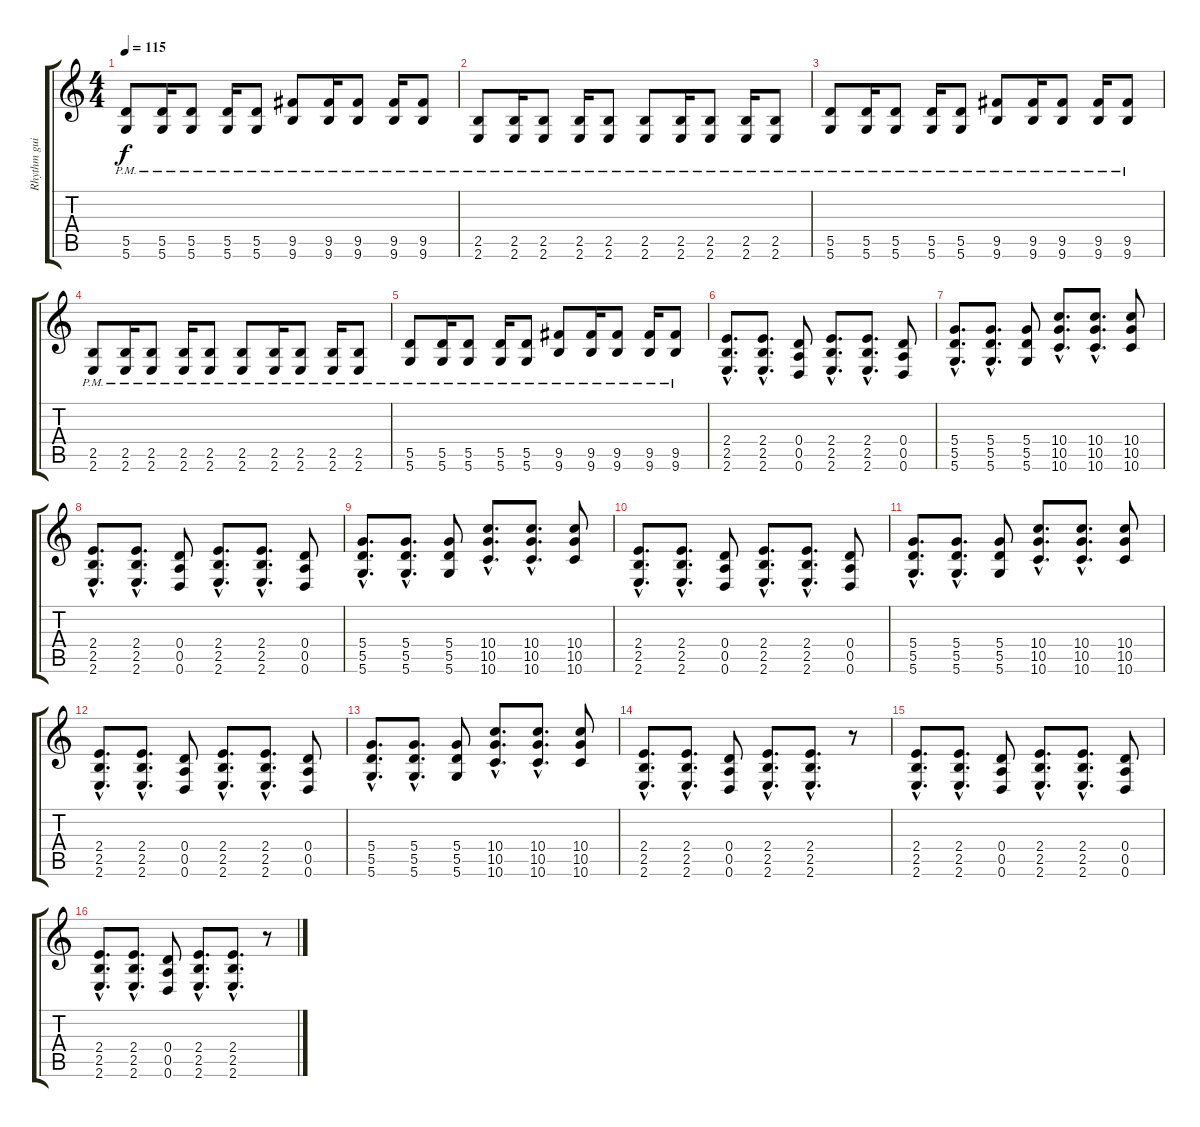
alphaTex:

\track ("Rhythm guitar" "Rhythm gui") {instrument distortionguitar}
\staff {score tabs}
\tuning (E4 B3 G3 D3 A2 D2) {hide}
\ts (4 4)
\tempo 115
\clef g2
\ks c
(5.5{pm} 5.6{pm}).8{dy f} (5.5{pm} 5.6{pm}).16 (5.5{pm} 5.6{pm}).8 (5.5{pm} 5.6{pm}).16 (5.5{pm} 5.6{pm}).8 (9.5{pm} 9.6{pm}).8 (9.5{pm} 9.6{pm}).16 (9.5{pm} 9.6{pm}).8 (9.5{pm} 9.6{pm}).16 (9.5{pm} 9.6{pm}).8 |
(2.5{pm} 2.6{pm}).8 (2.5{pm} 2.6{pm}).16 (2.5{pm} 2.6{pm}).8 (2.5{pm} 2.6{pm}).16 (2.5{pm} 2.6{pm}).8 (2.5{pm} 2.6{pm}).8 (2.5{pm} 2.6{pm}).16 (2.5{pm} 2.6{pm}).8 (2.5{pm} 2.6{pm}).16 (2.5{pm} 2.6{pm}).8 |
(5.5{pm} 5.6{pm}).8 (5.5{pm} 5.6{pm}).16 (5.5{pm} 5.6{pm}).8 (5.5{pm} 5.6{pm}).16 (5.5{pm} 5.6{pm}).8 (9.5{pm} 9.6{pm}).8 (9.5{pm} 9.6{pm}).16 (9.5{pm} 9.6{pm}).8 (9.5{pm} 9.6{pm}).16 (9.5{pm} 9.6{pm}).8 |
(2.5{pm} 2.6{pm}).8 (2.5{pm} 2.6{pm}).16 (2.5{pm} 2.6{pm}).8 (2.5{pm} 2.6{pm}).16 (2.5{pm} 2.6{pm}).8 (2.5{pm} 2.6{pm}).8 (2.5{pm} 2.6{pm}).16 (2.5{pm} 2.6{pm}).8 (2.5{pm} 2.6{pm}).16 (2.5{pm} 2.6{pm}).8 |
(5.5{pm} 5.6{pm}).8 (5.5{pm} 5.6{pm}).16 (5.5{pm} 5.6{pm}).8 (5.5{pm} 5.6{pm}).16 (5.5{pm} 5.6{pm}).8 (9.5{pm} 9.6{pm}).8 (9.5{pm} 9.6{pm}).16 (9.5{pm} 9.6{pm}).8 (9.5{pm} 9.6{pm}).16 (9.5{pm} 9.6{pm}).8 |
(2.4{hac} 2.5{hac} 2.6{hac}).8{d} (2.4{hac} 2.5{hac} 2.6{hac}).8{d} (0.4 0.5 0.6).8 (2.4{hac} 2.5{hac} 2.6{hac}).8{d} (2.4{hac} 2.5{hac} 2.6{hac}).8{d} (0.4 0.5 0.6).8 |
(5.4{hac} 5.5{hac} 5.6{hac}).8{d} (5.4{hac} 5.5{hac} 5.6{hac}).8{d} (5.4 5.5 5.6).8 (10.4{hac} 10.5{hac} 10.6{hac}).8{d} (10.4{hac} 10.5{hac} 10.6{hac}).8{d} (10.4 10.5 10.6).8 |
(2.4{hac} 2.5{hac} 2.6{hac}).8{d} (2.4{hac} 2.5{hac} 2.6{hac}).8{d} (0.4 0.5 0.6).8 (2.4{hac} 2.5{hac} 2.6{hac}).8{d} (2.4{hac} 2.5{hac} 2.6{hac}).8{d} (0.4 0.5 0.6).8 |
(5.4{hac} 5.5{hac} 5.6{hac}).8{d} (5.4{hac} 5.5{hac} 5.6{hac}).8{d} (5.4 5.5 5.6).8 (10.4{hac} 10.5{hac} 10.6{hac}).8{d} (10.4{hac} 10.5{hac} 10.6{hac}).8{d} (10.4 10.5 10.6).8 |
(2.4{hac} 2.5{hac} 2.6{hac}).8{d} (2.4{hac} 2.5{hac} 2.6{hac}).8{d} (0.4 0.5 0.6).8 (2.4{hac} 2.5{hac} 2.6{hac}).8{d} (2.4{hac} 2.5{hac} 2.6{hac}).8{d} (0.4 0.5 0.6).8 |
(5.4{hac} 5.5{hac} 5.6{hac}).8{d} (5.4{hac} 5.5{hac} 5.6{hac}).8{d} (5.4 5.5 5.6).8 (10.4{hac} 10.5{hac} 10.6{hac}).8{d} (10.4{hac} 10.5{hac} 10.6{hac}).8{d} (10.4 10.5 10.6).8 |
(2.4{hac} 2.5{hac} 2.6{hac}).8{d} (2.4{hac} 2.5{hac} 2.6{hac}).8{d} (0.4 0.5 0.6).8 (2.4{hac} 2.5{hac} 2.6{hac}).8{d} (2.4{hac} 2.5{hac} 2.6{hac}).8{d} (0.4 0.5 0.6).8 |
(5.4{hac} 5.5{hac} 5.6{hac}).8{d} (5.4{hac} 5.5{hac} 5.6{hac}).8{d} (5.4 5.5 5.6).8 (10.4{hac} 10.5{hac} 10.6{hac}).8{d} (10.4{hac} 10.5{hac} 10.6{hac}).8{d} (10.4 10.5 10.6).8 |
(2.4{hac} 2.5{hac} 2.6{hac}).8{d} (2.4{hac} 2.5{hac} 2.6{hac}).8{d} (0.4 0.5 0.6).8 (2.4{hac} 2.5{hac} 2.6{hac}).8{d} (2.4{hac} 2.5{hac} 2.6{hac}).8{d} r.8 |
(2.4{hac} 2.5{hac} 2.6{hac}).8{d} (2.4{hac} 2.5{hac} 2.6{hac}).8{d} (0.4 0.5 0.6).8 (2.4{hac} 2.5{hac} 2.6{hac}).8{d} (2.4{hac} 2.5{hac} 2.6{hac}).8{d} (0.4 0.5 0.6).8 |
(2.4{hac} 2.5{hac} 2.6{hac}).8{d} (2.4{hac} 2.5{hac} 2.6{hac}).8{d} (0.4 0.5 0.6).8 (2.4{hac} 2.5{hac} 2.6{hac}).8{d} (2.4{hac} 2.5{hac} 2.6{hac}).8{d} r.8
